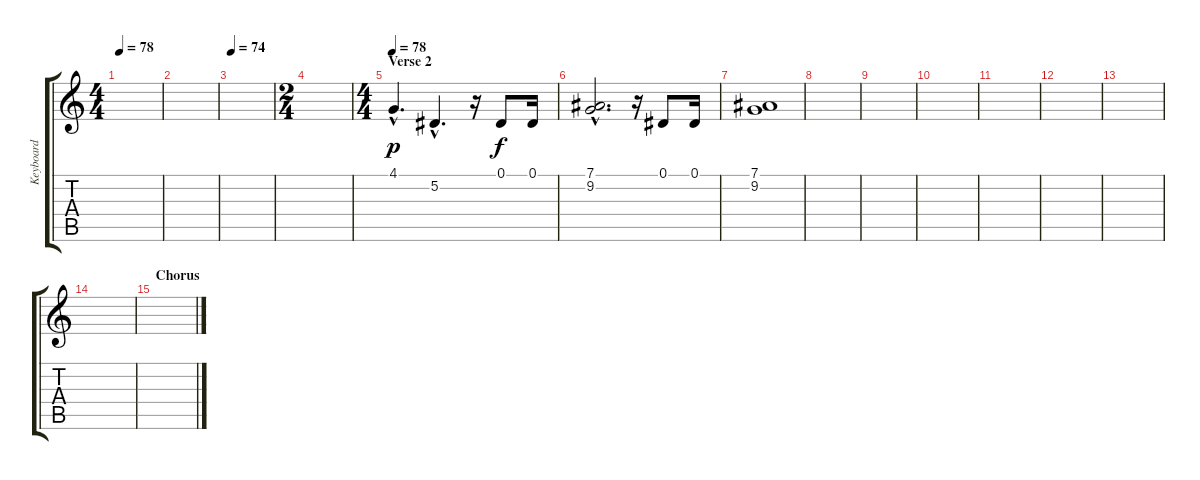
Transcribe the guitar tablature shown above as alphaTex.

\track ("Keyboard" "Keyboard") {instrument synthstrings1}
\staff {score tabs}
\tuning (Eb4 Bb3 Gb3 Db3 Ab2 Eb2) {hide}
\ts (4 4)
\tempo 78
\clef g2
\ks c
|
|
\tempo 74
|
\ts (2 4)
|
\ts (4 4)
\section ("" "Verse 2")
\tempo 78
4.1{hac}.4{d dy p volume 9} 5.2{hac}.4{d} r.16 0.1.8{dy f} 0.1.16 |
(7.1{hac} 9.2{hac}).2{d} r.16 0.1.8 0.1.16 |
(7.1 9.2).1 |
|
|
|
|
|
|
|
\section ("" "Chorus")
